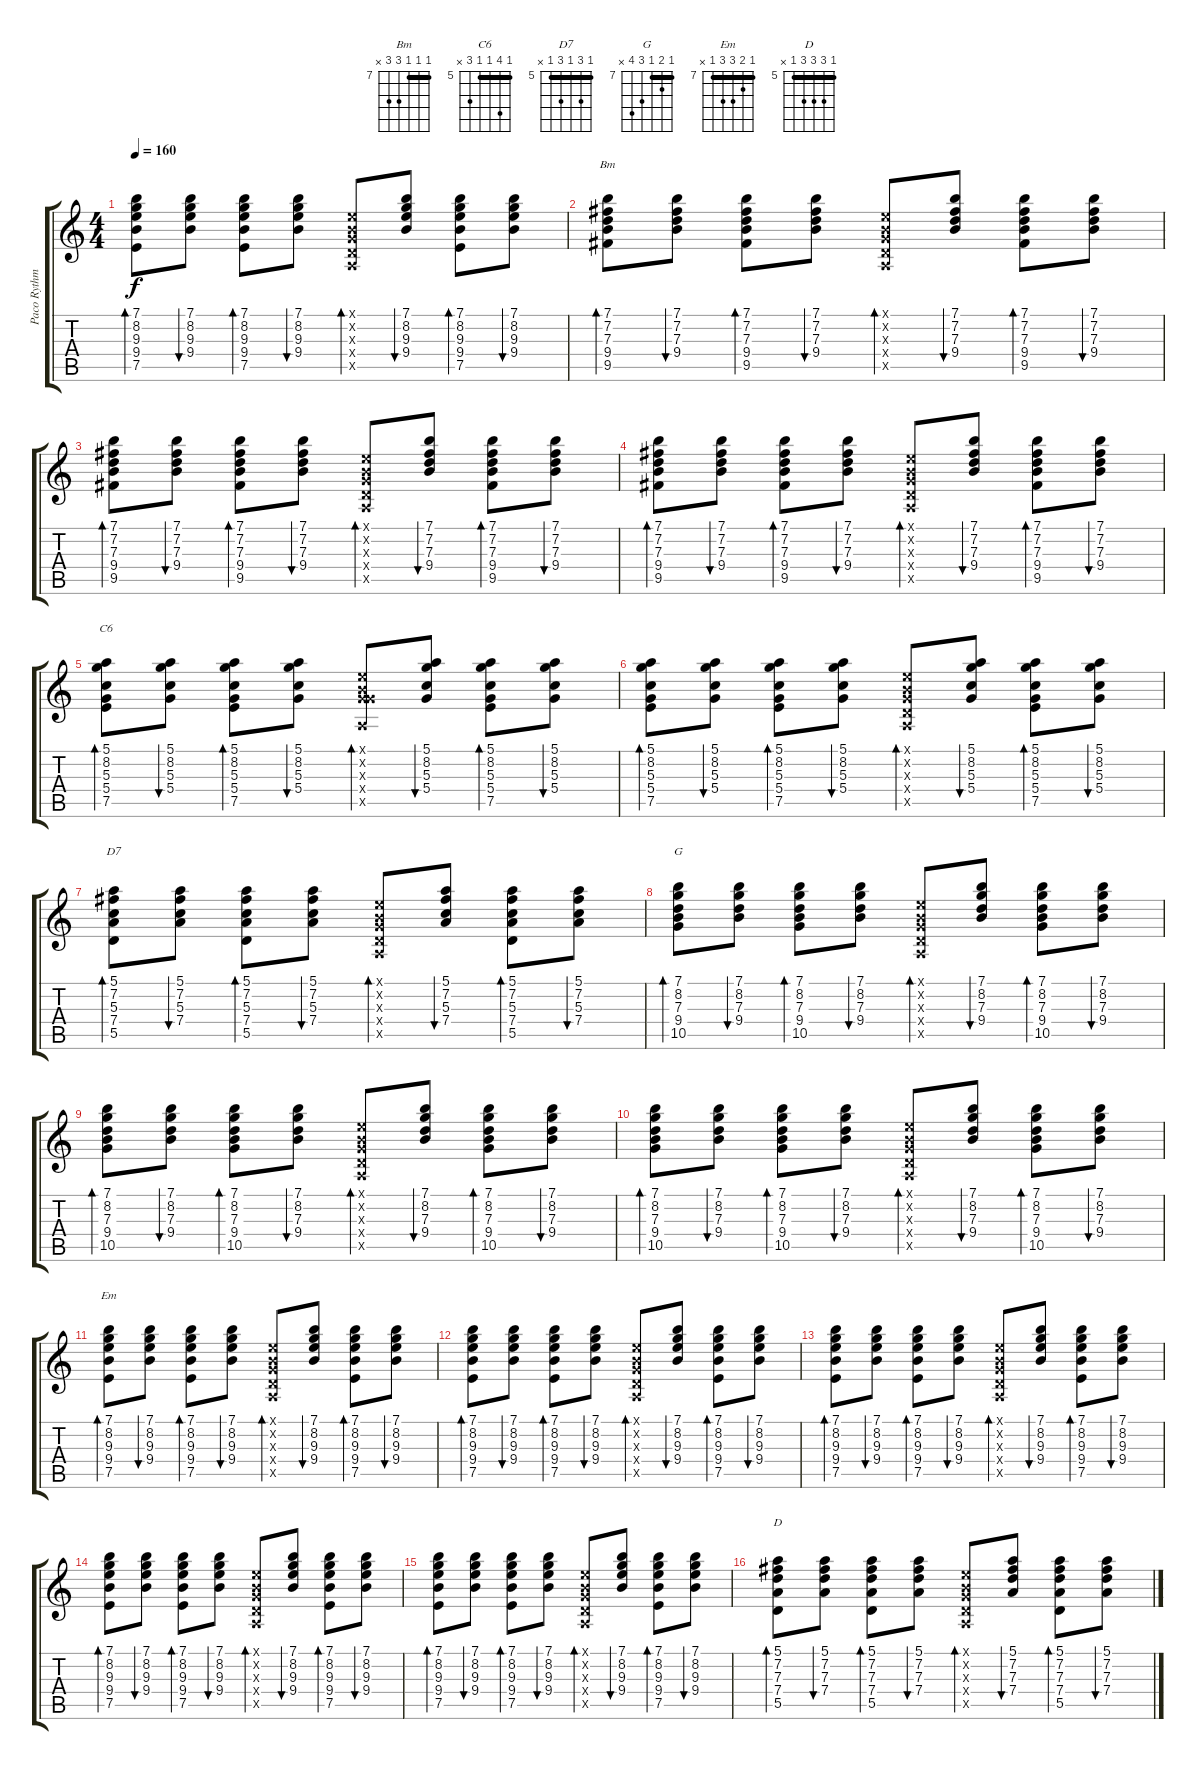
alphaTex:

\track ("Paco Rythm" "Paco Rythm") {instrument acousticguitarnylon}
\staff {score tabs}
\tuning (E4 B3 G3 D3 A2 E2) {hide}
\chord ("Bm" 7 7 7 9 9 x) {firstfret 7 barre 7}
\chord ("C6" 5 8 5 5 7 x) {firstfret 5 barre 5}
\chord ("D7" 5 7 5 7 5 x) {firstfret 5 barre 5}
\chord ("G" 7 8 7 9 10 x) {firstfret 7 barre 7}
\chord ("Em" 7 8 9 9 7 x) {firstfret 7 barre 7}
\chord ("D" 5 7 7 7 5 x) {firstfret 5 barre 5}
\ts (4 4)
\tempo 160
\clef g2
\ks c
(7.1 8.2 9.3 9.4 7.5).8{bd 60 dy f} (7.1 8.2 9.3 9.4).8{bu 60} (7.1 8.2 9.3 9.4 7.5).8{bd 60} (7.1 8.2 9.3 9.4).8{bu 60} (0.1{x} 0.2{x} 0.3{x} 0.4{x} 0.5{x}).8{bd 60} (7.1 8.2 9.3 9.4).8{bu 60} (7.1 8.2 9.3 9.4 7.5).8{bd 60} (7.1 8.2 9.3 9.4).8{bu 60} |
(7.1 7.2 7.3 9.4 9.5).8{bd 60 ch "Bm"} (7.1 7.2 7.3 9.4).8{bu 60} (7.1 7.2 7.3 9.4 9.5).8{bd 60} (7.1 7.2 7.3 9.4).8{bu 60} (0.1{x} 0.2{x} 0.3{x} 0.4{x} 0.5{x}).8{bd 60} (7.1 7.2 7.3 9.4).8{bu 60} (7.1 7.2 7.3 9.4 9.5).8{bd 60} (7.1 7.2 7.3 9.4).8{bu 60} |
(7.1 7.2 7.3 9.4 9.5).8{bd 60} (7.1 7.2 7.3 9.4).8{bu 60} (7.1 7.2 7.3 9.4 9.5).8{bd 60} (7.1 7.2 7.3 9.4).8{bu 60} (0.1{x} 0.2{x} 0.3{x} 0.4{x} 0.5{x}).8{bd 60} (7.1 7.2 7.3 9.4).8{bu 60} (7.1 7.2 7.3 9.4 9.5).8{bd 60} (7.1 7.2 7.3 9.4).8{bu 60} |
(7.1 7.2 7.3 9.4 9.5).8{bd 60} (7.1 7.2 7.3 9.4).8{bu 60} (7.1 7.2 7.3 9.4 9.5).8{bd 60} (7.1 7.2 7.3 9.4).8{bu 60} (0.1{x} 0.2{x} 0.3{x} 0.4{x} 0.5{x}).8{bd 60} (7.1 7.2 7.3 9.4).8{bu 60} (7.1 7.2 7.3 9.4 9.5).8{bd 60} (7.1 7.2 7.3 9.4).8{bu 60} |
(5.1 8.2 5.3 5.4 7.5).8{bd 60 ch "C6"} (5.1 8.2 5.3 5.4).8{bu 60} (5.1 8.2 5.3 5.4 7.5).8{bd 60} (5.1 8.2 5.3 5.4).8{bu 60} (0.1{x} 0.2{x} 0.3{x} 5.4{x} 0.5{x}).8{bd 60} (5.1 8.2 5.3 5.4).8{bu 60} (5.1 8.2 5.3 5.4 7.5).8{bd 60} (5.1 8.2 5.3 5.4).8{bu 60} |
(5.1 8.2 5.3 5.4 7.5).8{bd 60} (5.1 8.2 5.3 5.4).8{bu 60} (5.1 8.2 5.3 5.4 7.5).8{bd 60} (5.1 8.2 5.3 5.4).8{bu 60} (0.1{x} 0.2{x} 0.3{x} 0.4{x} 0.5{x}).8{bd 60} (5.1 8.2 5.3 5.4).8{bu 60} (5.1 8.2 5.3 5.4 7.5).8{bd 60} (5.1 8.2 5.3 5.4).8{bu 60} |
(5.1 7.2 5.3 7.4 5.5).8{bd 60 ch "D7"} (5.1 7.2 5.3 7.4).8{bu 60} (5.1 7.2 5.3 7.4 5.5).8{bd 60} (5.1 7.2 5.3 7.4).8{bu 60} (0.1{x} 0.2{x} 0.3{x} 0.4{x} 0.5{x}).8{bd 60} (5.1 7.2 5.3 7.4).8{bu 60} (5.1 7.2 5.3 7.4 5.5).8{bd 60} (5.1 7.2 5.3 7.4).8{bu 60} |
(7.1 8.2 7.3 9.4 10.5).8{bd 60 ch "G"} (7.1 8.2 7.3 9.4).8{bu 60} (7.1 8.2 7.3 9.4 10.5).8{bd 60} (7.1 8.2 7.3 9.4).8{bu 60} (0.1{x} 0.2{x} 0.3{x} 0.4{x} 0.5{x}).8{bd 60} (7.1 8.2 7.3 9.4).8{bu 60} (7.1 8.2 7.3 9.4 10.5).8{bd 60} (7.1 8.2 7.3 9.4).8{bu 60} |
(7.1 8.2 7.3 9.4 10.5).8{bd 60} (7.1 8.2 7.3 9.4).8{bu 60} (7.1 8.2 7.3 9.4 10.5).8{bd 60} (7.1 8.2 7.3 9.4).8{bu 60} (0.1{x} 0.2{x} 0.3{x} 0.4{x} 0.5{x}).8{bd 60} (7.1 8.2 7.3 9.4).8{bu 60} (7.1 8.2 7.3 9.4 10.5).8{bd 60} (7.1 8.2 7.3 9.4).8{bu 60} |
(7.1 8.2 7.3 9.4 10.5).8{bd 60} (7.1 8.2 7.3 9.4).8{bu 60} (7.1 8.2 7.3 9.4 10.5).8{bd 60} (7.1 8.2 7.3 9.4).8{bu 60} (0.1{x} 0.2{x} 0.3{x} 0.4{x} 0.5{x}).8{bd 60} (7.1 8.2 7.3 9.4).8{bu 60} (7.1 8.2 7.3 9.4 10.5).8{bd 60} (7.1 8.2 7.3 9.4).8{bu 60} |
(7.1 8.2 9.3 9.4 7.5).8{bd 60 ch "Em"} (7.1 8.2 9.3 9.4).8{bu 60} (7.1 8.2 9.3 9.4 7.5).8{bd 60} (7.1 8.2 9.3 9.4).8{bu 60} (0.1{x} 0.2{x} 0.3{x} 0.4{x} 0.5{x}).8{bd 60} (7.1 8.2 9.3 9.4).8{bu 60} (7.1 8.2 9.3 9.4 7.5).8{bd 60} (7.1 8.2 9.3 9.4).8{bu 60} |
(7.1 8.2 9.3 9.4 7.5).8{bd 60} (7.1 8.2 9.3 9.4).8{bu 60} (7.1 8.2 9.3 9.4 7.5).8{bd 60} (7.1 8.2 9.3 9.4).8{bu 60} (0.1{x} 0.2{x} 0.3{x} 0.4{x} 0.5{x}).8{bd 60} (7.1 8.2 9.3 9.4).8{bu 60} (7.1 8.2 9.3 9.4 7.5).8{bd 60} (7.1 8.2 9.3 9.4).8{bu 60} |
(7.1 8.2 9.3 9.4 7.5).8{bd 60} (7.1 8.2 9.3 9.4).8{bu 60} (7.1 8.2 9.3 9.4 7.5).8{bd 60} (7.1 8.2 9.3 9.4).8{bu 60} (0.1{x} 0.2{x} 0.3{x} 0.4{x} 0.5{x}).8{bd 60} (7.1 8.2 9.3 9.4).8{bu 60} (7.1 8.2 9.3 9.4 7.5).8{bd 60} (7.1 8.2 9.3 9.4).8{bu 60} |
(7.1 8.2 9.3 9.4 7.5).8{bd 60} (7.1 8.2 9.3 9.4).8{bu 60} (7.1 8.2 9.3 9.4 7.5).8{bd 60} (7.1 8.2 9.3 9.4).8{bu 60} (0.1{x} 0.2{x} 0.3{x} 0.4{x} 0.5{x}).8{bd 60} (7.1 8.2 9.3 9.4).8{bu 60} (7.1 8.2 9.3 9.4 7.5).8{bd 60} (7.1 8.2 9.3 9.4).8{bu 60} |
(7.1 8.2 9.3 9.4 7.5).8{bd 60} (7.1 8.2 9.3 9.4).8{bu 60} (7.1 8.2 9.3 9.4 7.5).8{bd 60} (7.1 8.2 9.3 9.4).8{bu 60} (0.1{x} 0.2{x} 0.3{x} 0.4{x} 0.5{x}).8{bd 60} (7.1 8.2 9.3 9.4).8{bu 60} (7.1 8.2 9.3 9.4 7.5).8{bd 60} (7.1 8.2 9.3 9.4).8{bu 60} |
(5.1 7.2 7.3 7.4 5.5).8{bd 60 ch "D"} (5.1 7.2 7.3 7.4).8{bu 60} (5.1 7.2 7.3 7.4 5.5).8{bd 60} (5.1 7.2 7.3 7.4).8{bu 60} (0.1{x} 0.2{x} 0.3{x} 0.4{x} 0.5{x}).8{bd 60} (5.1 7.2 7.3 7.4).8{bu 60} (5.1 7.2 7.3 7.4 5.5).8{bd 60} (5.1 7.2 7.3 7.4).8{bu 60}
